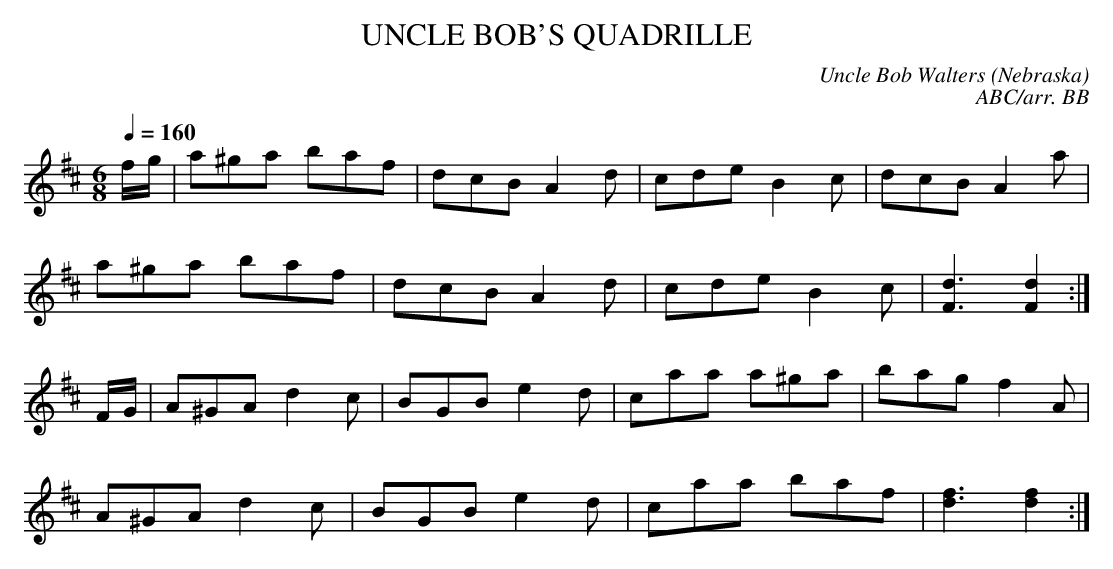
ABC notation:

X:1
T:UNCLE BOB'S QUADRILLE
C:Uncle Bob Walters (Nebraska)
C:ABC/arr. BB
L:1/8
M:6/8
Q:1/4=160
K:D
f/g/|a^ga baf|dcB A2d|cde B2c|dcB A2a|
a^ga baf|dcB A2d|cde B2c|[d3F3][d2F2]:|
F/G/|A^GA d2c|BGB e2d|caa a^ga|bag f2A|
A^GA d2c|BGB e2d|caa baf|[d3f3][d2f2]:|
